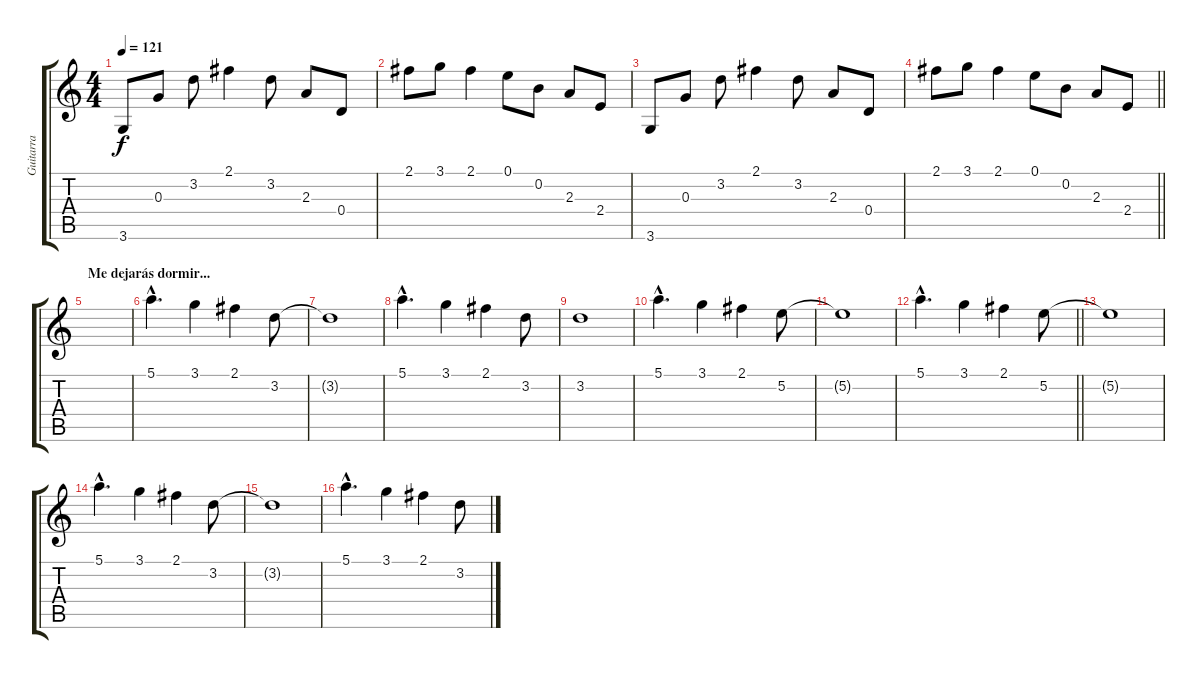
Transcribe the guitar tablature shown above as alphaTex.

\track ("Guitarra" "Guitarra") {instrument electricguitarclean}
\staff {score tabs}
\tuning (E4 B3 G3 D3 A2 E2) {hide}
\ts (4 4)
\tempo 121
\clef g2
\ks c
3.6.8{dy f} 0.3.8 3.2.8 2.1.4 3.2.8 2.3.8 0.4.8 |
2.1.8 3.1.8 2.1.4 0.1.8 0.2.8 2.3.8 2.4.8 |
3.6.8 0.3.8 3.2.8 2.1.4 3.2.8 2.3.8 0.4.8 |
\barLineRight lightlight
2.1.8 3.1.8 2.1.4 0.1.8 0.2.8 2.3.8 2.4.8 |
\section ("" "Me dejarás dormir...")
|
5.1{hac}.4{d volume 16} 3.1.4 2.1.4 3.2.8 |
3.2{t}.1 |
5.1{hac}.4{d} 3.1.4 2.1.4 3.2.8 |
3.2.1 |
5.1{hac}.4{d} 3.1.4 2.1.4 5.2.8 |
5.2{t}.1 |
\barLineRight lightlight
5.1{hac}.4{d} 3.1.4 2.1.4 5.2.8 |
5.2{t}.1 |
5.1{hac}.4{d} 3.1.4 2.1.4 3.2.8 |
3.2{t}.1 |
5.1{hac}.4{d} 3.1.4 2.1.4 3.2.8
